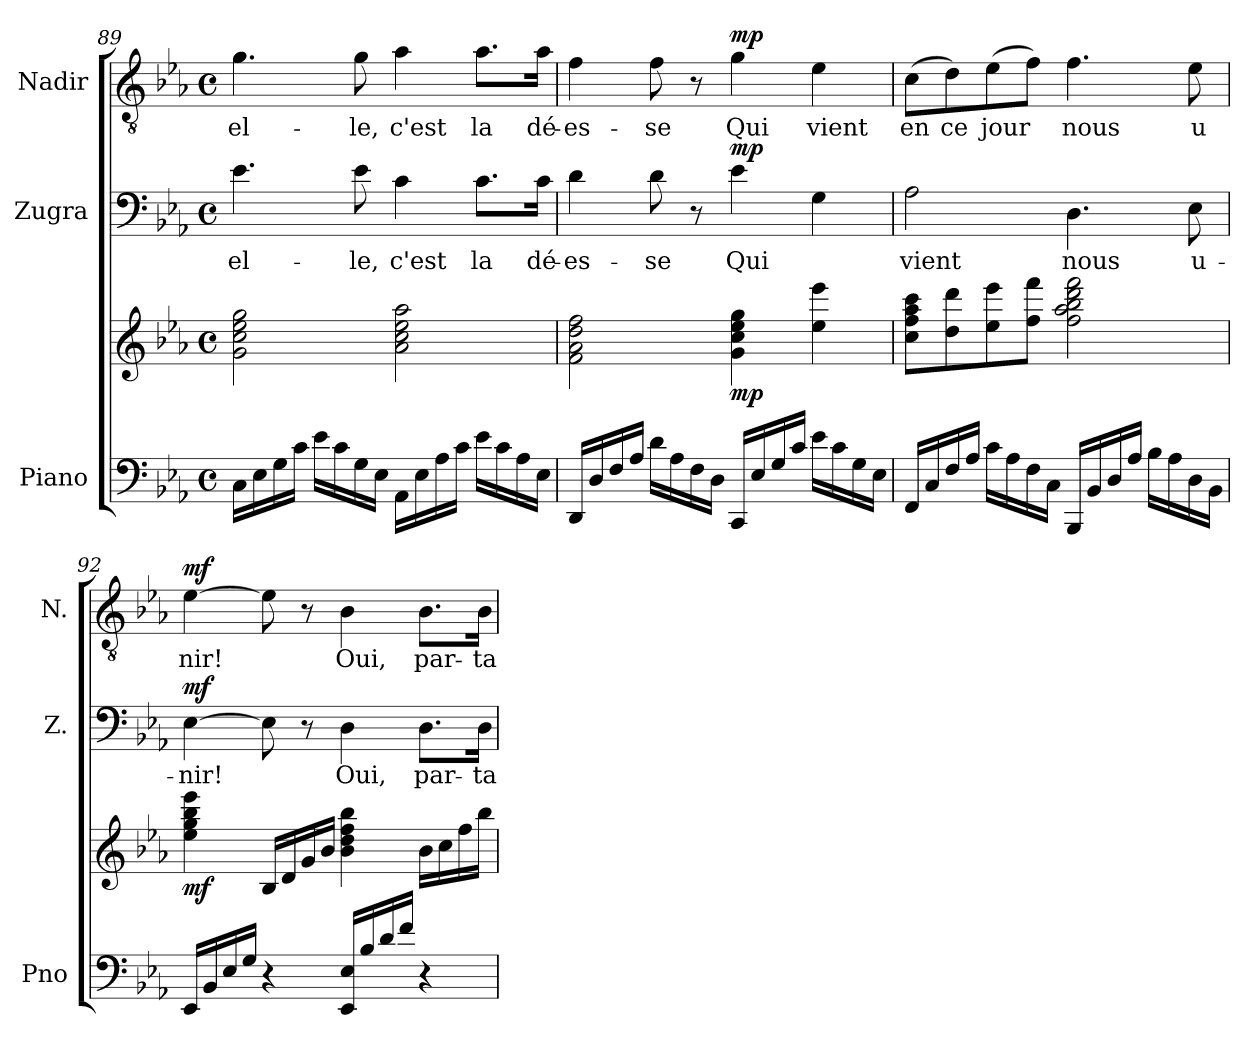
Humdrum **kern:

**kern	**kern	**dynam	**kern	**text	**dynam	**kern	**text	**dynam
*part3	*part3	*part3	*part2	*part2	*part2	*part1	*part1	*part1
*staff4	*staff3	*staff3/4	*staff2	*staff2	*staff2	*staff1	*staff1	*staff1
*I"Piano	*	*	*I"Zugra	*	*	*I"Nadir	*	*
*I'Pno	*	*	*I'Z.	*	*	*I'N.	*	*
*clefF4	*clefG2	*	*clefF4	*	*	*clefGv2	*	*
*k[b-e-a-]	*k[b-e-a-]	*	*k[b-e-a-]	*	*	*k[b-e-a-]	*	*
*M4/4	*M4/4	*	*M4/4	*	*	*M4/4	*	*
*met(c)	*met(c)	*	*met(c)	*	*	*met(c)	*	*
=89	=89	=89	=89	=89	=89	=89	=89	=89
!	!	!	!	!LO:LY:b	!	!	!LO:LY:b	!
16C\LL	2g\ 2cc\ 2ee-\ 2gg\	.	4.e-\	el-	.	4.g\	el-	.
16E-\	.	.	.	.	.	.	.	.
16G\	.	.	.	.	.	.	.	.
16c\JJ	.	.	.	.	.	.	.	.
16e-\LL	.	.	.	.	.	.	.	.
16c\	.	.	.	.	.	.	.	.
!	!	!	!	!LO:LY:b	!	!	!LO:LY:b	!
16G\	.	.	8e-\	-le,	.	8g\	-le,	.
16E-\JJ	.	.	.	.	.	.	.	.
!	!	!	!	!LO:LY:b	!	!	!LO:LY:b	!
16AA-\LL	2a-\ 2cc\ 2ee-\ 2aa-\	.	4c\	c'est	.	4a-\	c'est	.
16E-\	.	.	.	.	.	.	.	.
16A-\	.	.	.	.	.	.	.	.
16c\JJ	.	.	.	.	.	.	.	.
!	!	!	!	!LO:LY:b	!	!	!LO:LY:b	!
16e-\LL	.	.	8.c\L	la	.	8.a-\L	la	.
16c\	.	.	.	.	.	.	.	.
16A-\	.	.	.	.	.	.	.	.
!	!	!	!	!LO:LY:b	!	!	!LO:LY:b	!
16E-\JJ	.	.	16c\Jk	dé-	.	16a-\Jk	dé-	.
!!LO:LB:g=z
=90	=90	=90	=90	=90	=90	=90	=90	=90
!	!	!	!	!LO:LY:b	!	!	!LO:LY:b	!
16DD/LL	2f\ 2a-\ 2dd\ 2ff\	.	4d\	-es-	.	4f\	-es-	.
16D/	.	.	.	.	.	.	.	.
16F/	.	.	.	.	.	.	.	.
16A-/JJ	.	.	.	.	.	.	.	.
!	!	!	!	!LO:LY:b	!	!	!LO:LY:b	!
16d\LL	.	.	8d\	-se	.	8f\	-se	.
16A-\	.	.	.	.	.	.	.	.
16F\	.	.	8r	.	.	8r	.	.
16D\JJ	.	.	.	.	.	.	.	.
!	!	!LO:DY:b	!	!LO:LY:b	!LO:DY:b	!	!LO:LY:b	!LO:DY:a
16CC/LL	4g\ 4cc\ 4ee-\ 4gg\	mp	4e-\	Qui	mp	4g\	Qui	mp
16E-/	.	.	.	.	.	.	.	.
16G/	.	.	.	.	.	.	.	.
16c/JJ	.	.	.	.	.	.	.	.
!	!	!	!	!	!	!	!LO:LY:b	!
16e-\LL	4ee-\ 4eee-\	.	4G\	.	.	4e-\	vient	.
16c\	.	.	.	.	.	.	.	.
16G\	.	.	.	.	.	.	.	.
16E-\JJ	.	.	.	.	.	.	.	.
=91	=91	=91	=91	=91	=91	=91	=91	=91
!	!	!	!	!LO:LY:b	!	!	!LO:LY:b	!
16FF/LL	8cc\ 8ff\ 8aa-\ 8ccc\L	.	2A-\	vient	.	(>8c\L	en	.
16C/	.	.	.	.	.	.	.	.
!	!	!	!	!	!	!	!LO:LY:b	!
16F/	8dd\ 8ddd\	.	.	.	.	8d\)	ce	.
16A-/JJ	.	.	.	.	.	.	.	.
!	!	!	!	!	!	!	!LO:LY:b	!
16c\LL	8ee-\ 8eee-\	.	.	.	.	(>8e-\	jour	.
16A-\	.	.	.	.	.	.	.	.
16F\	8ff\ 8fff\J	.	.	.	.	8f\J)	.	.
16C\JJ	.	.	.	.	.	.	.	.
!	!	!	!	!LO:LY:b	!	!	!LO:LY:b	!
16BBB-/LL	2ff\ 2aa-\ 2bb-\ 2ddd\ 2fff\	.	4.D\	nous	.	4.f\	nous	.
16BB-/	.	.	.	.	.	.	.	.
16D/	.	.	.	.	.	.	.	.
16A-/JJ	.	.	.	.	.	.	.	.
16B-\LL	.	.	.	.	.	.	.	.
16A-\	.	.	.	.	.	.	.	.
!	!	!	!	!LO:LY:b	!	!	!LO:LY:b	!
16D\	.	.	8E-\	u-	.	8e-\	u	.
16BB-\JJ	.	.	.	.	.	.	.	.
=92	=92	=92	=92	=92	=92	=92	=92	=92
!	!	!LO:DY:b	!	!LO:LY:b	!LO:DY:b	!	!LO:LY:b	!LO:DY:a
16EE-/LL	4ee-\ 4gg\ 4bb-\ 4eee-\	mf	[4E-\	-nir!	mf	[4e-\	nir!	mf
16BB-/	.	.	.	.	.	.	.	.
16E-/	.	.	.	.	.	.	.	.
16G/JJ	.	.	.	.	.	.	.	.
4r	16B-/LL	.	8E-\]	.	.	8e-\]	.	.
.	16d/	.	.	.	.	.	.	.
.	16g/	.	8r	.	.	8r	.	.
.	16b-/JJ	.	.	.	.	.	.	.
!	!	!	!	!LO:LY:b	!	!	!LO:LY:b	!
16EE-/ 16E-/LL	4b-\ 4dd\ 4ff\ 4bb-\	.	4D\	Oui,	.	4B-\	Oui,	.
16B-/	.	.	.	.	.	.	.	.
16d/	.	.	.	.	.	.	.	.
16f/JJ	.	.	.	.	.	.	.	.
!	!	!	!	!LO:LY:b	!	!	!LO:LY:b	!
4r	16b-\LL	.	8.D\L	par-	.	8.B-\L	par-	.
.	16cc\	.	.	.	.	.	.	.
.	16ff\	.	.	.	.	.	.	.
!	!	!	!	!LO:LY:b	!	!	!LO:LY:b	!
.	16bb-\JJ	.	16D\Jk	-ta-	.	16B-\Jk	-ta-	.
=	=	=	=	=	=	=	=	=
*-	*-	*-	*-	*-	*-	*-	*-	*-
